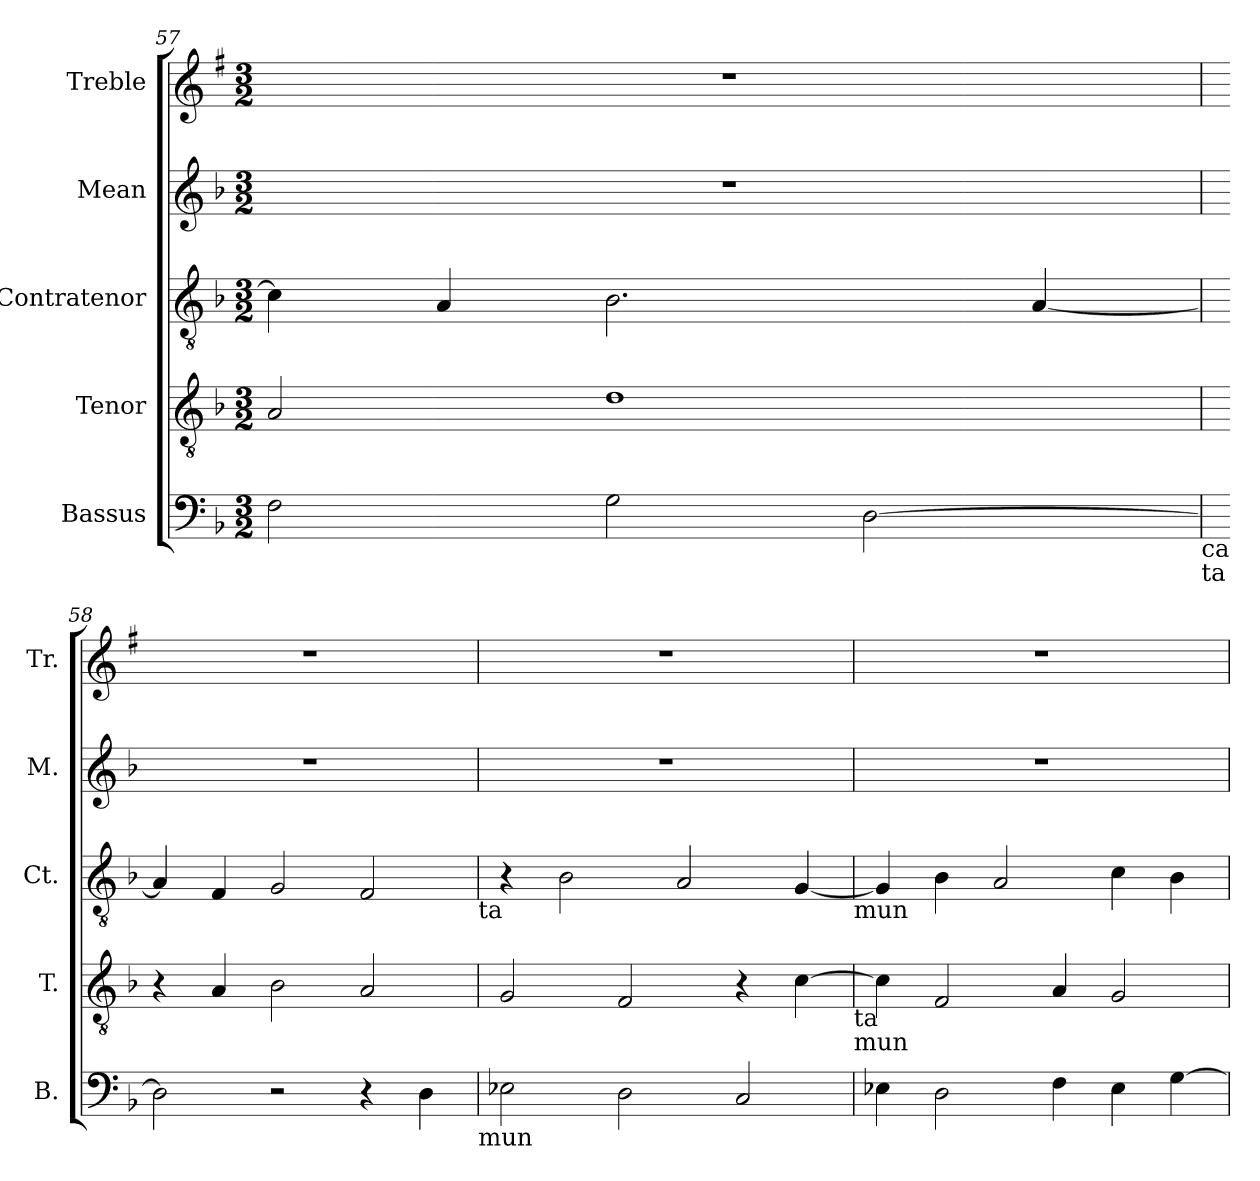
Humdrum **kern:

**kern	**kern	**kern	**kern	**kern
*part5	*part4	*part3	*part2	*part1
*staff5	*staff4	*staff3	*staff2	*staff1
*I"Bassus	*I"Tenor	*I"Contratenor	*I"Mean	*I"Treble
*I'B.	*I'T.	*I'Ct.	*I'M.	*I'Tr.
*clefF4	*clefGv2	*clefGv2	*clefG2	*clefG2
*ITrd7c12	*	*	*	*ITrd1c2
*k[b-]	*k[b-]	*k[b-]	*k[b-]	*k[b-]
*F:	*F:	*F:	*F:	*F:
*M3/2	*M3/2	*M3/2	*M3/2	*M3/2
=57	=57	=57	=57	=57
2FF\	2A/	4c\]	1.r	1.r
.	.	4A/	.	.
2GG\	1d	2.B-\	.	.
[>2DD\	.	.	.	.
.	.	[<4A/	.	.
!LO:TX:b:t=ca	!	!	!	!
!LO:TX:b:t=ta	!	!	!	!
=58	=58	=58	=58	=58
2DD\]	4r	4A/]	1.r	1.r
.	4A/	4F/	.	.
2r	2B-\	2G/	.	.
4r	2A/	2F/	.	.
4DD\	.	.	.	.
!	!	!LO:TX:b:t=ta	!	!
!LO:TX:b:t=mun	!	!	!	!
!!LO:LB:g=z
=59	=59	=59	=59	=59
2EE->\	2G/	4r	1.r	1.r
.	.	2B-\	.	.
2DD\	2F/	.	.	.
.	.	2A/	.	.
2CC/	4r	.	.	.
.	[>4c\	[<4G/	.	.
!	!	!LO:TX:b:t=mun	!	!
!	!LO:TX:b:t=ta	!	!	!
!	!LO:TX:b:t=mun	!	!	!
=60	=60	=60	=60	=60
4EE->\	4c\]	4G/]	1.r	1.r
2DD\	2F/	4B-\	.	.
.	.	2A/	.	.
4FF\	4A/	.	.	.
4EE->\	2G/	4c\	.	.
[>4GG\	.	4B-\	.	.
=	=	=	=	=
*-	*-	*-	*-	*-
